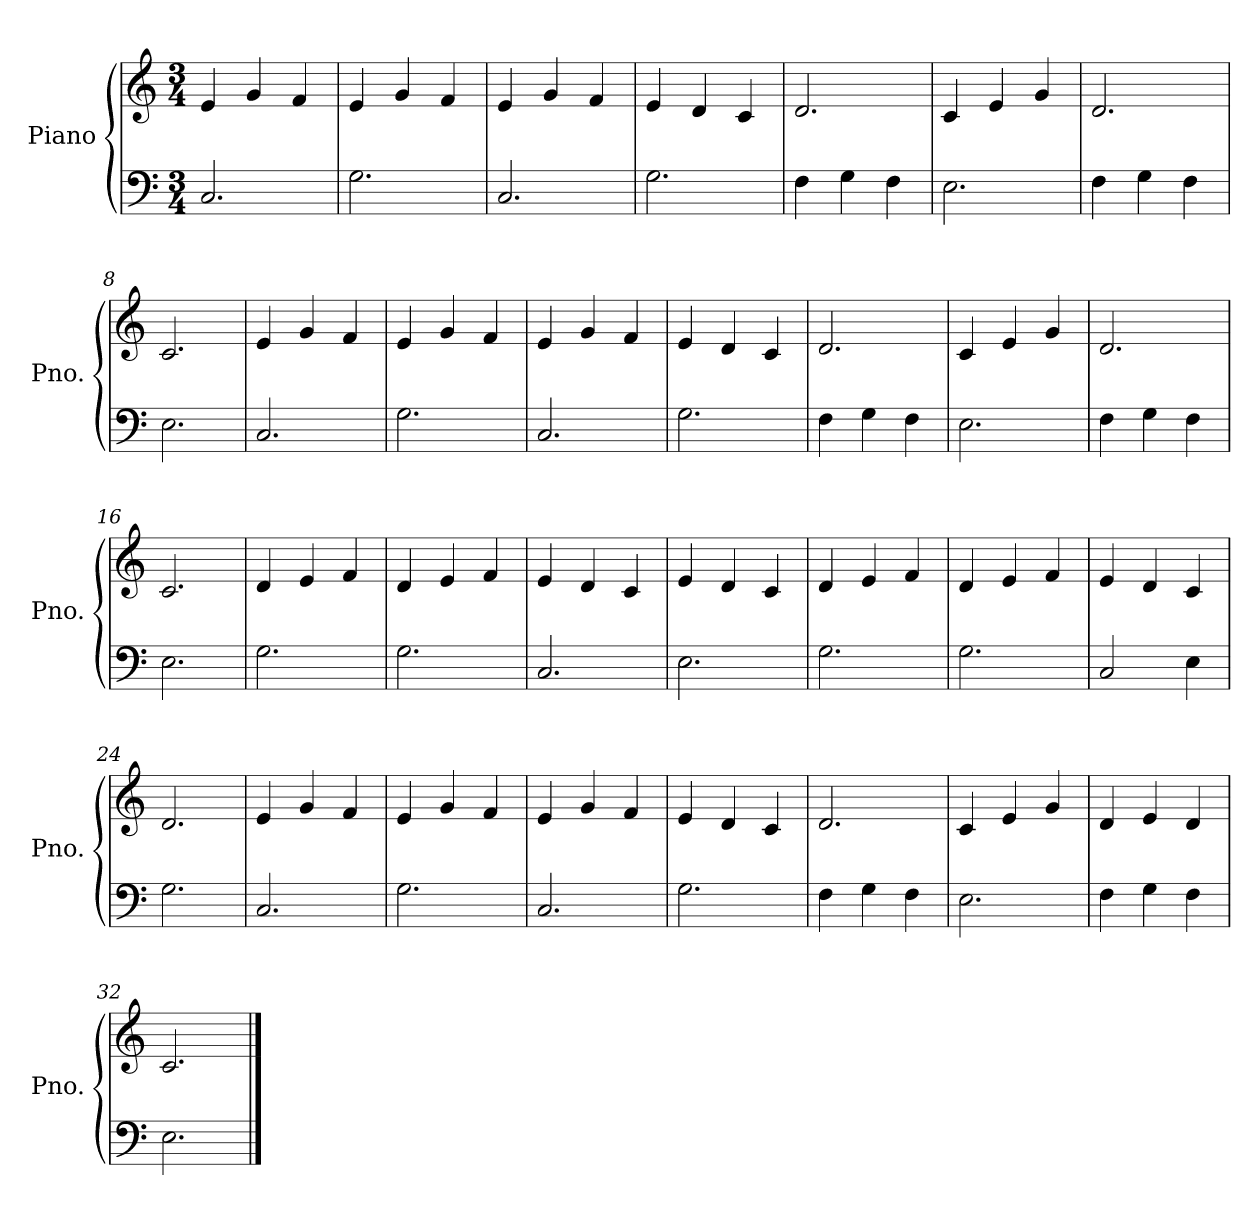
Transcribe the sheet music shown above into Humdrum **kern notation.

**kern	**kern
*part1	*part1
*staff2	*staff1
*I"Piano	*
*I'Pno.	*
*clefF4	*clefG2
*k[]	*k[]
*M3/4	*M3/4
*MM50	*MM50
=1	=1
2.C/	4e/
.	4g/
.	4f/
=2	=2
2.G\	4e/
.	4g/
.	4f/
=3	=3
2.C/	4e/
.	4g/
.	4f/
=4	=4
2.G\	4e/
.	4d/
.	4c/
!!LO:LB:g=z
=5	=5
4F\	2.d/
4G\	.
4F\	.
=6	=6
2.E\	4c/
.	4e/
.	4g/
=7	=7
4F\	2.d/
4G\	.
4F\	.
=8	=8
2.E\	2.c/
!!LO:LB:g=z
=9	=9
2.C/	4e/
.	4g/
.	4f/
=10	=10
2.G\	4e/
.	4g/
.	4f/
=11	=11
2.C/	4e/
.	4g/
.	4f/
=12	=12
2.G\	4e/
.	4d/
.	4c/
!!LO:LB:g=z
=13	=13
4F\	2.d/
4G\	.
4F\	.
=14	=14
2.E\	4c/
.	4e/
.	4g/
=15	=15
4F\	2.d/
4G\	.
4F\	.
=16	=16
2.E\	2.c/
!!LO:PB:g=z
=17	=17
2.G\	4d/
.	4e/
.	4f/
=18	=18
2.G\	4d/
.	4e/
.	4f/
=19	=19
2.C/	4e/
.	4d/
.	4c/
=20	=20
2.E\	4e/
.	4d/
.	4c/
!!LO:LB:g=z
=21	=21
2.G\	4d/
.	4e/
.	4f/
=22	=22
2.G\	4d/
.	4e/
.	4f/
=23	=23
2C/	4e/
.	4d/
4E\	4c/
=24	=24
2.G\	2.d/
!!LO:LB:g=z
=25	=25
2.C/	4e/
.	4g/
.	4f/
=26	=26
2.G\	4e/
.	4g/
.	4f/
=27	=27
2.C/	4e/
.	4g/
.	4f/
=28	=28
2.G\	4e/
.	4d/
.	4c/
!!LO:LB:g=z
=29	=29
4F\	2.d/
4G\	.
4F\	.
=30	=30
2.E\	4c/
.	4e/
.	4g/
=31	=31
4F\	4d/
4G\	4e/
4F\	4d/
=32	=32
2.E\	2.c/
==	==
*-	*-
